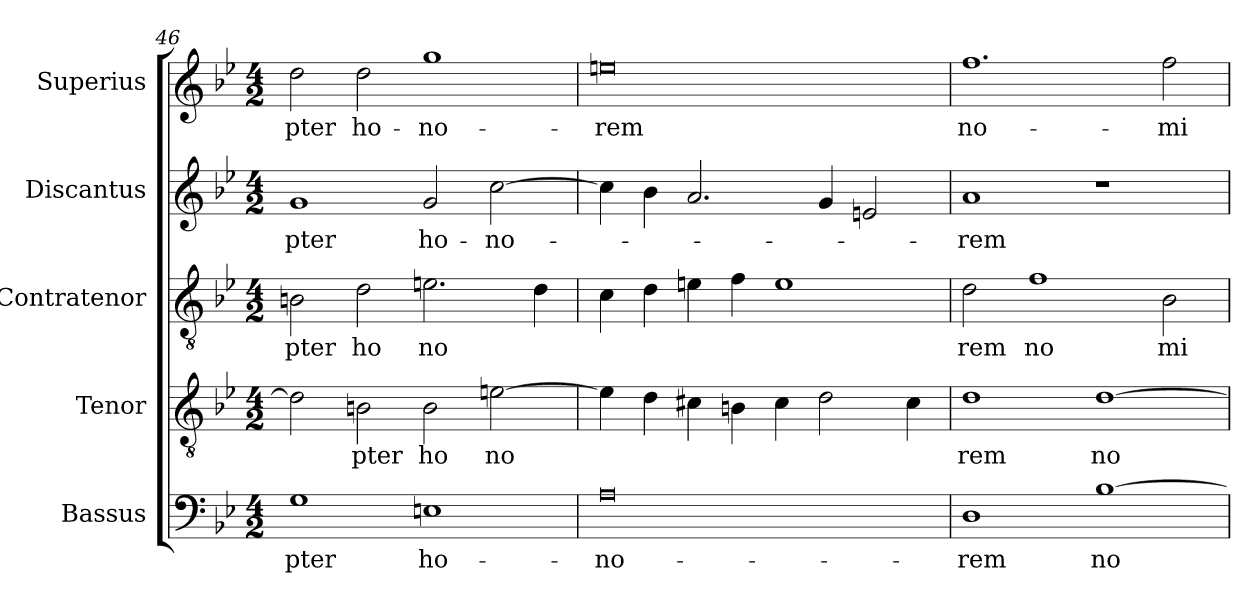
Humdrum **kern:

**kern	**text	**kern	**text	**kern	**text	**kern	**text	**kern	**text
*part5	*part5	*part4	*part4	*part3	*part3	*part2	*part2	*part1	*part1
*staff5	*staff5	*staff4	*staff4	*staff3	*staff3	*staff2	*staff2	*staff1	*staff1
*I"Bassus	*	*I"Tenor	*	*I"Contratenor	*	*I"Discantus	*	*I"Superius	*
!!LO:PB:g=z
*clefF4	*	*clefGv2	*	*clefGv2	*	*clefG2	*	*clefG2	*
*k[b-e-]	*	*k[b-e-]	*	*k[b-e-]	*	*k[b-e-]	*	*k[b-e-]	*
*B-:	*	*B-:	*	*B-:	*	*B-:	*	*B-:	*
*M4/2	*	*M4/2	*	*M4/2	*	*M4/2	*	*M4/2	*
=46	=46	=46	=46	=46	=46	=46	=46	=46	=46
!	!LO:LY:b:cj	!	!	!	!LO:LY:b:cj	!	!LO:LY:b:cj	!	!LO:LY:b:cj
1G	-pter	2d\]	.	2Bn\	-pter	1g	-pter	2dd\	pter
!	!	!	!LO:LY:b:cj	!	!LO:LY:b:cj	!	!	!	!LO:LY:b:cj
.	.	2Bn\	pter	2d\	ho	.	.	2dd\	ho-
!	!LO:LY:b:cj	!	!LO:LY:b:cj	!	!LO:LY:b:cj	!	!LO:LY:b:cj	!	!LO:LY:b:cj
1En	ho-	2B\	ho	2.en\	no	2g/	ho-	1gg	-no-
!	!	!	!LO:LY:b:cj	!	!	!	!LO:LY:b:cj	!	!
.	.	[>2en\	no	.	.	[>2cc\	-no-	.	.
.	.	.	.	4d\	.	.	.	.	.
=47	=47	=47	=47	=47	=47	=47	=47	=47	=47
!	!LO:LY:b:cj	!	!	!	!	!	!	!	!LO:LY:b:cj
0A	-no-	4e\]	.	4c\	.	4cc\]	.	0een	-rem
.	.	4d\	.	4d\	.	4b-\	.	.	.
.	.	4c#X\	.	4en\	.	2.a/	.	.	.
.	.	4Bn\	.	4f\	.	.	.	.	.
.	.	4c#\	.	1e	.	.	.	.	.
.	.	2d\	.	.	.	4g/	.	.	.
.	.	.	.	.	.	2en/	.	.	.
.	.	4c#\	.	.	.	.	.	.	.
=48	=48	=48	=48	=48	=48	=48	=48	=48	=48
!	!LO:LY:b:cj	!	!LO:LY:b:cj	!	!LO:LY:b:cj	!	!LO:LY:b:cj	!	!LO:LY:b:cj
1D	-rem	1d	rem	2d\	rem	1a	-rem	1.ff	no-
!	!	!	!	!	!LO:LY:b:cj	!	!	!	!
.	.	.	.	1f	no	.	.	.	.
!	!LO:LY:b:cj	!	!LO:LY:b:cj	!	!	!	!	!	!
[>1B-	no-	[>1d	no	.	.	1r	.	.	.
!	!	!	!	!	!LO:LY:b:cj	!	!	!	!LO:LY:b:cj
.	.	.	.	2B-\	mi	.	.	2ff\	-mi-
=	=	=	=	=	=	=	=	=	=
*-	*-	*-	*-	*-	*-	*-	*-	*-	*-
